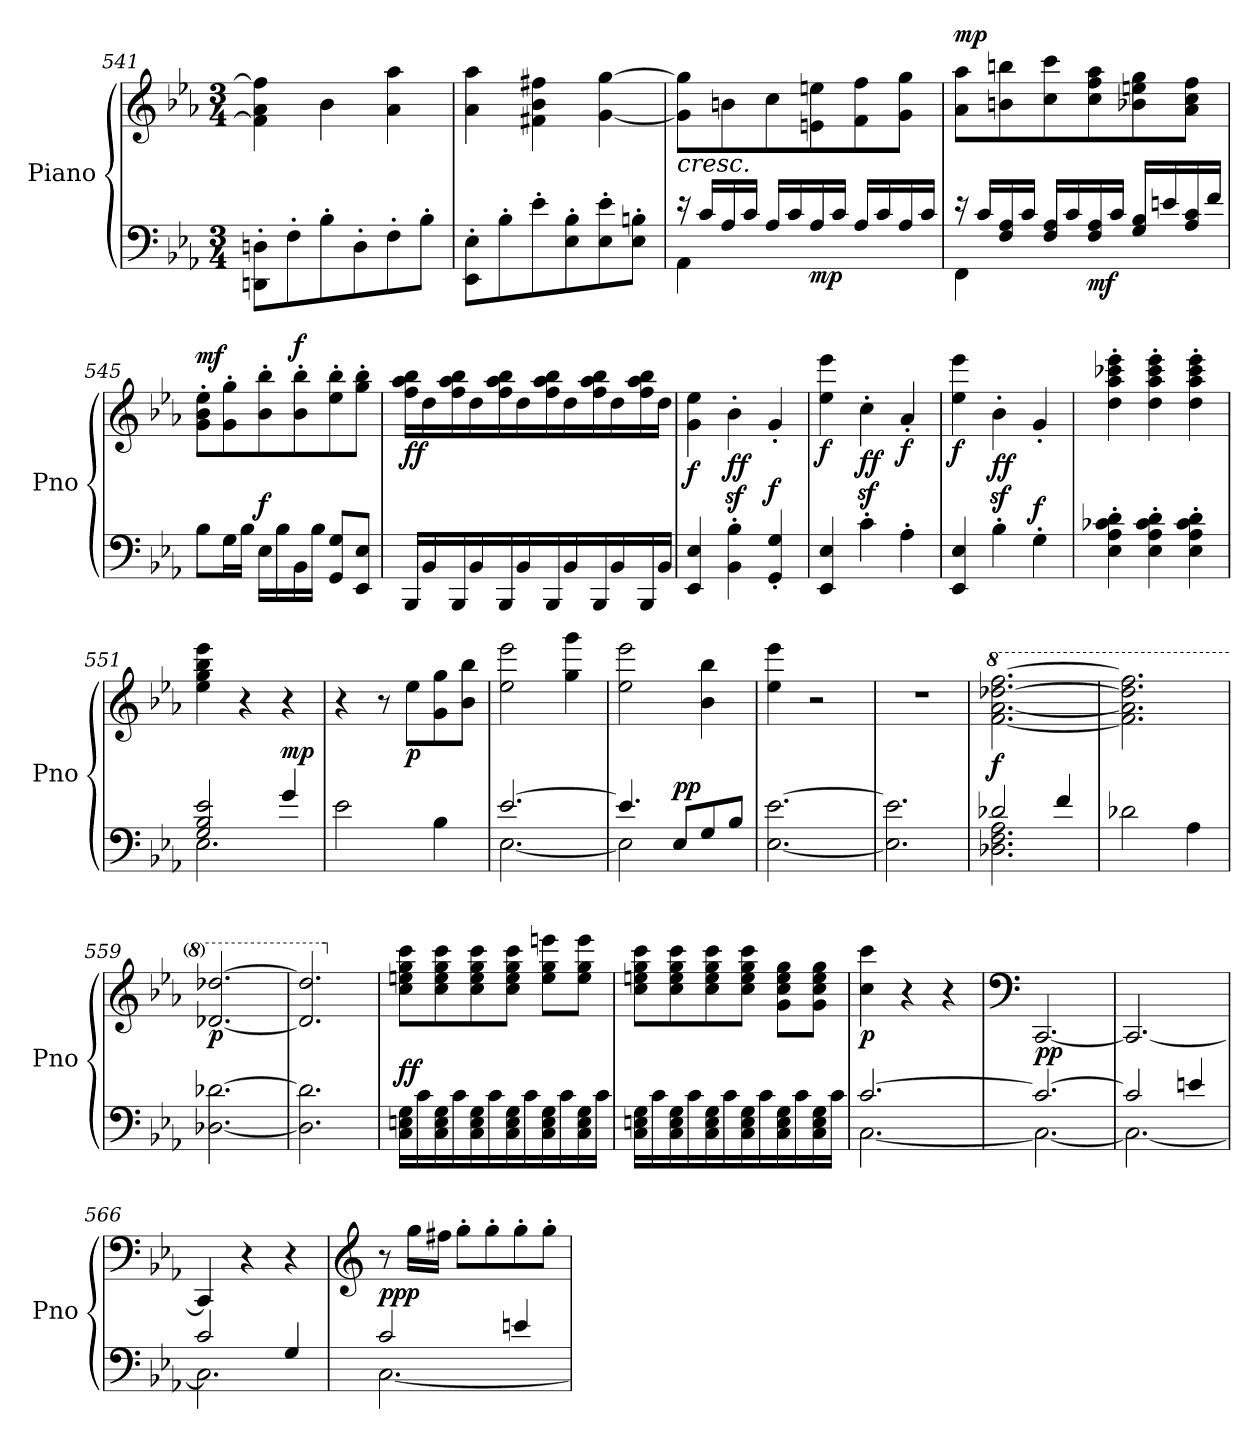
**kern	**kern	**dynam
*part1	*part1	*part1
*staff2	*staff1	*staff1/2
*I"Piano	*	*
*I'Pno	*	*
*clefF4	*clefG2	*
*k[b-e-a-]	*k[b-e-a-]	*
*M3/4	*M3/4	*
=541	=541	=541
8DDn\' 8Dn\'L	4f\] 4a-\ 4ff\]	.
8F'\	.	.
8B-'\	4b-\	.
8D'\	.	.
8F'\	4a-\ 4aa-\	.
8B-'\J	.	.
!!LO:LB:g=z
=542	=542	=542
8EE-\' 8E-\'L	4a-\ 4aa-\	.
8B-'\	.	.
8e-'\	4f#X\ 4b-\ 4ff#X\	.
8E-\' 8B-\'	.	.
8E-\' 8e-\'	[4g\ [4gg\	.
8E-\' 8Bn\'J	.	.
=543	=543	=543
*^	*	*
!LO:TX:a:i:t=cresc.	!	!	!
16r	4AA-\	8g\] 8gg\]L	.
16c/LL	.	.	.
16A-/	.	8bn\	.
16c/JJ	.	.	.
16A-/LL	2ryy	8cc\	.
16c/	.	.	.
!	!	!	!LO:DY:b=2
16A-/	.	8en\ 8een\	mp
16c/JJ	.	.	.
16A-/LL	.	8f\ 8ff\	.
16c/	.	.	.
16A-/	.	8g\ 8gg\J	.
16c/JJ	.	.	.
=544	=544	=544	=544
!	!	!	!LO:DY:a
16r	4FF\	8a-\ 8aa-\L	mp
16c/LL	.	.	.
16F/ 16A-/	.	8bn\ 8bbn\	.
16c/JJ	.	.	.
16F/ 16A-/LL	2ryy	8cc\ 8ccc\	.
16c/	.	.	.
!	!	!	!LO:DY:b=2
16F/ 16A-/	.	8cc\ 8ff\ 8aa-\	mf
16c/JJ	.	.	.
16G/ 16B-/LL	.	8b-X\ 8een\ 8gg\	.
16en/	.	.	.
16A-/ 16c/	.	8a-\ 8cc\ 8ff\J	.
16f/JJ	.	.	.
*v	*v	*	*
=545	=545	=545
!	!	!LO:DY:a
8B-\L	8g\' 8b-\' 8ee-\'L	mf
16G\L	8g\' 8gg\'	.
16B-\JJ	.	.
!	!	!LO:DY:a=2
16E-\LL	8b-\' 8bb-\'	f
16B-\	.	.
!	!	!LO:DY:a
16BB-\	8b-\' 8bb-\'	f
16B-\JJ	.	.
8GG/ 8G/L	8ee-\' 8bb-\'	.
8EE-/ 8E-/J	8gg\' 8bb-\'J	.
!!LO:LB:g=z
=546	=546	=546
!	!	!LO:DY:b
16BBB-/LL	16ff\ 16aa-\ 16bb-\LL	ff
16BB-/	16dd\	.
16BBB-/	16ff\ 16aa-\ 16bb-\	.
16BB-/	16dd\	.
16BBB-/	16ff\ 16aa-\ 16bb-\	.
16BB-/	16dd\	.
16BBB-/	16ff\ 16aa-\ 16bb-\	.
16BB-/	16dd\	.
16BBB-/	16ff\ 16aa-\ 16bb-\	.
16BB-/	16dd\	.
16BBB-/	16ff\ 16aa-\ 16bb-\	.
16BB-/JJ	16dd\JJ	.
=547	=547	=547
!	!	!LO:DY:b
4EE-/ 4E-/	4g\ 4ee-\	f
!	!	!LO:DY:b
4BB-\' 4B-\'	4b-z<'\	ff
!	!	!LO:DY:a=2
4GG/' 4G/'	4g'/	f
=548	=548	=548
!	!	!LO:DY:b
4EE-/ 4E-/	4ee-\ 4eee-\	f
!	!	!LO:DY:b
4c'\	4ccz<'\	ff
!	!	!LO:DY:b
4A-'\	4a-'/	f
=549	=549	=549
!	!	!LO:DY:b
4EE-/ 4E-/	4ee-\ 4eee-\	f
!	!	!LO:DY:b
4B-'\	4b-z<'\	ff
!	!	!LO:DY:a=2
4G'\	4g'/	f
=550	=550	=550
4E-\' 4A-\' 4c-X\' 4d\'	4dd\' 4aa-\' 4ccc-X\' 4eee-\'	.
4E-\' 4A-\' 4c-\' 4d\'	4dd\' 4aa-\' 4ccc-\' 4eee-\'	.
4E-\' 4A-\' 4c-\' 4d\'	4dd\' 4aa-\' 4ccc-\' 4eee-\'	.
=551	=551	=551
*^	*	*
2G/ 2B-/ 2e-/	2.E-\	4ee-\ 4gg\ 4bb-\ 4eee-\	.
.	.	4r	.
!	!	!	!LO:DY:a=2
4g/	.	4r	mp
*v	*v	*	*
=552	=552	=552
2e-\	4r	.
.	8r	.
!	!	!LO:DY:b
.	8ee-\L	p
4B-\	8g\ 8gg\	.
.	8b-\ 8bb-\J	.
=553	=553	=553
*^	*	*
[2.e-/	[2.E-\	2ee-\ 2eee-\	.
.	.	4gg\ 4ggg\	.
=554	=554	=554	=554
4.e-/]	2E-\]	2ee-\ 2eee-\	.
!	!	!	!LO:DY:a=2
8E-/L	.	.	pp
8G/	4ryy	4b-\ 4bb-\	.
8B-/J	.	.	.
*v	*v	*	*
!!LO:LB:g=z
=555	=555	=555
[2.E-\ [2.e-\	4ee-\ 4eee-\	.
.	2r	.
=556	=556	=556
2.E-\] 2.e-\]	2.r	.
=557	=557	=557
*^	*	*
*	*	*8va	*
!	!	!	!LO:DY:b
2d-X/	2.D-X\ 2.F\ 2.A-\	[2.ff\ [2.aa-\ [2.ddd-X\ [2.fff\	f
4f/	.	.	.
*v	*v	*	*
=558	=558	=558
2d-X\	2.ff\] 2.aa-\] 2.ddd-\] 2.fff\]	.
4A-\	.	.
=559	=559	=559
!	!	!LO:DY:b
[2.D-X\ [2.d-X\	[2.dd-X/ [2.ddd-X/	p
=560	=560	=560
2.D-\] 2.d-\]	2.dd-/] 2.ddd-/]	.
=561	=561	=561
*	*X8va	*
!	!	!LO:DY:a=2
16C\ 16En\ 16G\LL	8cc\ 8een\ 8gg\ 8ccc\L	ff
16c\	.	.
16C\ 16E\ 16G\	8cc\ 8ee\ 8gg\ 8ccc\	.
16c\	.	.
16C\ 16E\ 16G\	8cc\ 8ee\ 8gg\ 8ccc\	.
16c\	.	.
16C\ 16E\ 16G\	8cc\ 8ee\ 8gg\ 8ccc\J	.
16c\	.	.
16C\ 16E\ 16G\	8ee\ 8gg\ 8eeen\L	.
16c\	.	.
16C\ 16E\ 16G\	8ee\ 8gg\ 8eee\J	.
16c\JJ	.	.
=562	=562	=562
16C\ 16En\ 16G\LL	8cc\ 8een\ 8gg\ 8ccc\L	.
16c\	.	.
16C\ 16E\ 16G\	8cc\ 8ee\ 8gg\ 8ccc\	.
16c\	.	.
16C\ 16E\ 16G\	8cc\ 8ee\ 8gg\ 8ccc\	.
16c\	.	.
16C\ 16E\ 16G\	8cc\ 8ee\ 8gg\ 8ccc\J	.
16c\	.	.
16C\ 16E\ 16G\	8g\ 8cc\ 8ee\ 8gg\L	.
16c\	.	.
16C\ 16E\ 16G\	8g\ 8cc\ 8ee\ 8gg\J	.
16c\JJ	.	.
=563	=563	=563
*^	*	*
!	!	!	!LO:DY:b
[2.c/	[2.C\	4cc\ 4ccc\	p
.	.	4r	.
.	.	4r	.
!!LO:LB:g=z
=564	=564	=564	=564
*	*	*clefF4	*
!	!	!	!LO:DY:b
2.c/_	2.C\_	[2.CC/	pp
=565	=565	=565	=565
2c/]	2.C\_	2.CC/_	.
4en/	.	.	.
=566	=566	=566	=566
2c/	2.C\]	4CC/]	.
.	.	4r	.
4G/	.	4r	.
=567	=567	=567	=567
*	*	*clefG2	*
!	!	!	!LO:DY:a=2
!	!	!	!LO:DY:n=1:a
2c/	[2.C\	8r	p pp
.	.	16gg\LL	.
.	.	16ff#X\JJ	.
.	.	8gg'\L	.
.	.	8gg'\	.
4en/	.	8gg'\	.
.	.	8gg'\J	.
*v	*v	*	*
=	=	=
*-	*-	*-
